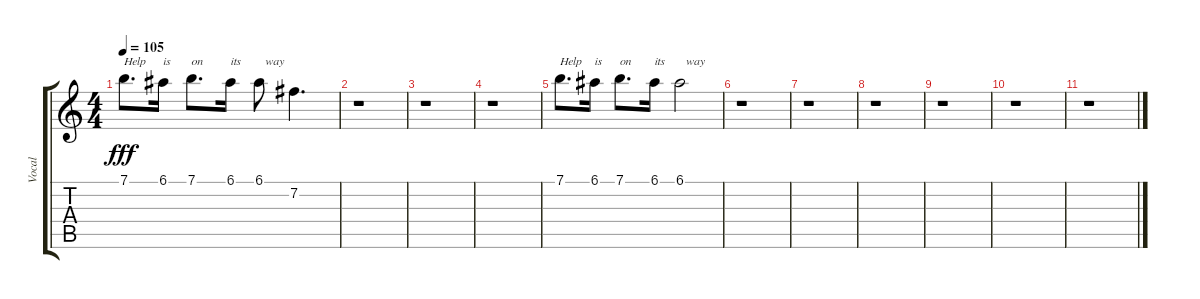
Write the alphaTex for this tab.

\track ("Vocal" "Vocal") {instrument slapbass1}
\staff {score tabs}
\tuning (E4 B3 G3 D3 A2 E2) {hide}
\ts (4 4)
\tempo 105
\clef g2
\ks c
7.1.8{d txt "Help" dy fff} 6.1.16{txt "is"} 7.1.8{d txt "on"} 6.1.16{txt "its"} 6.1.8{txt "  way"} 7.2.4{d} |
r.1 |
r.1 |
r.1 |
7.1.8{d txt "Help"} 6.1.16{txt "is"} 7.1.8{d txt "on"} 6.1.16{txt "its"} 6.1.2{txt "  way"} |
r.1 |
r.1 |
r.1 |
r.1 |
r.1 |
r.1
